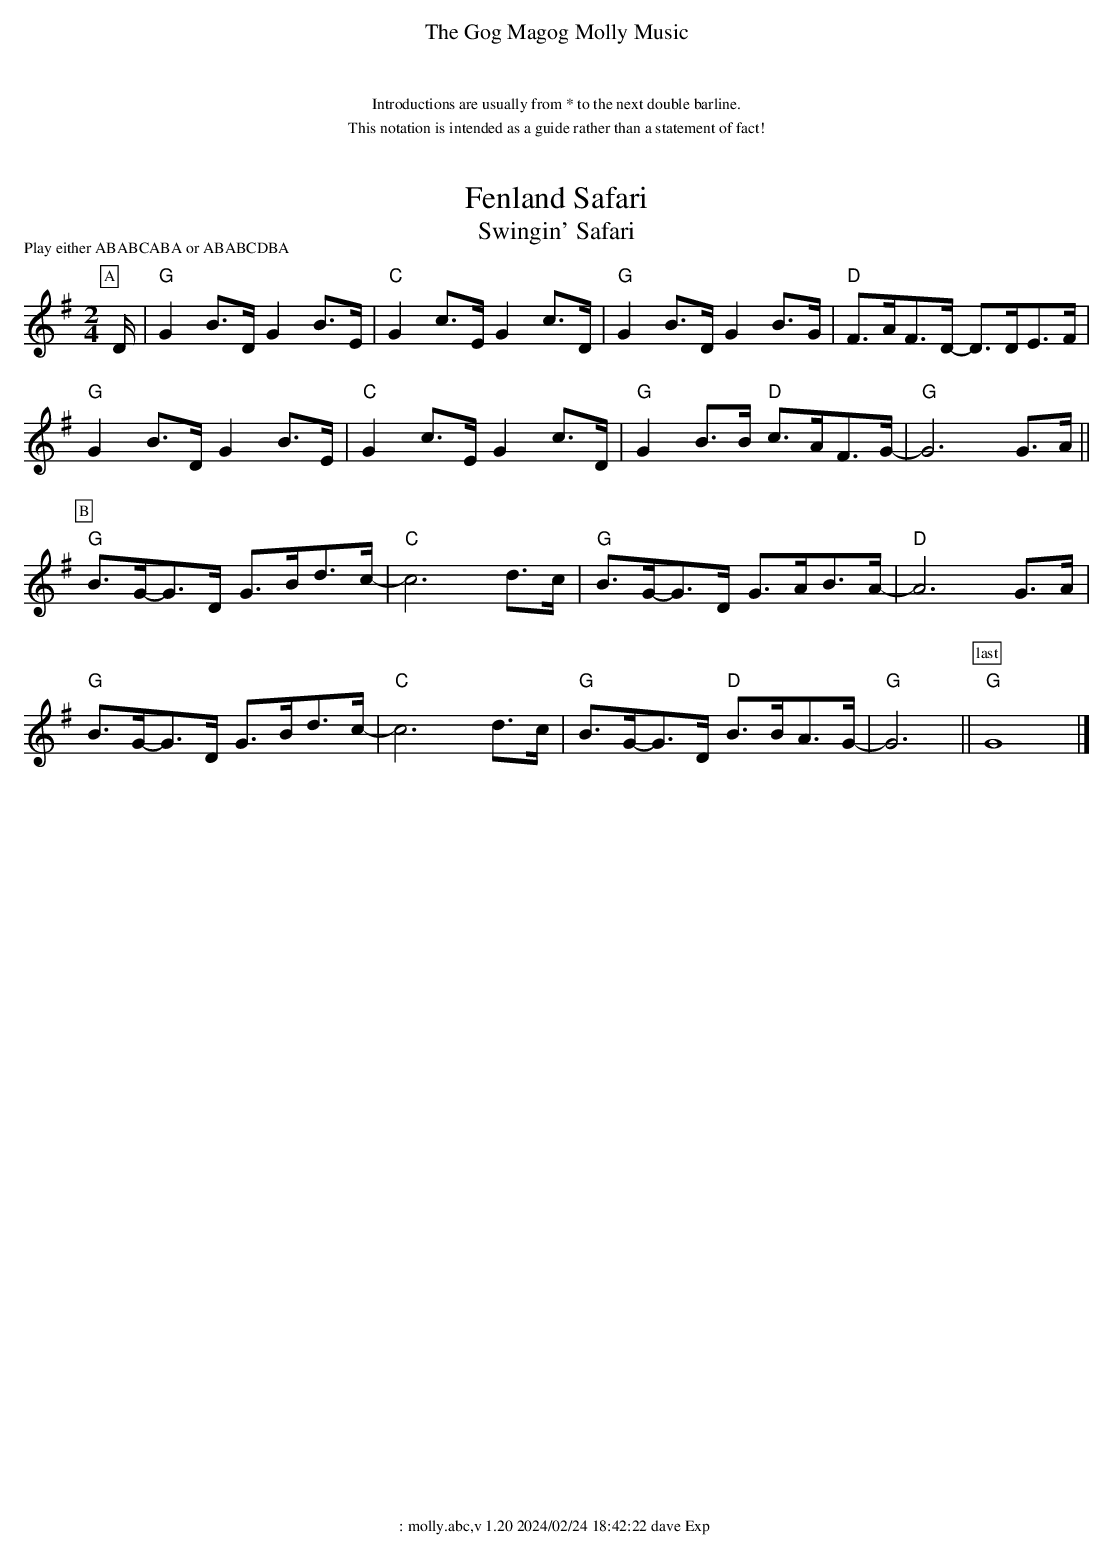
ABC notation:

X:1
T:Fenland Safari
T:Swingin' Safari
M:2/4
L:1/8
P:Play either ABABCABA or ABABCDBA
K:G
P:A
D/|"G"G2B>D G2B>E|"C"G2c>E G2c>D|"G"G2B>D G2B>G|"D"F>AF>D- D>DE>F|
"G"G2B>D G2B>E|"C"G2c>E G2c>D|"G"G2B>B "D"c>AF>G-|"G"G6 G>A||
P:B
"G"B>G-G>D G>Bd>c-|"C"c6 d>c|"G"B>G-G>D G>AB>A-|"D"A6 G>A|
"G"B>G-G>D G>Bd>c-|"C"c6 d>c|"G"B>G-G>D "D"B>BA>G-|"G"G6||\
P:last
"G"G8|]
